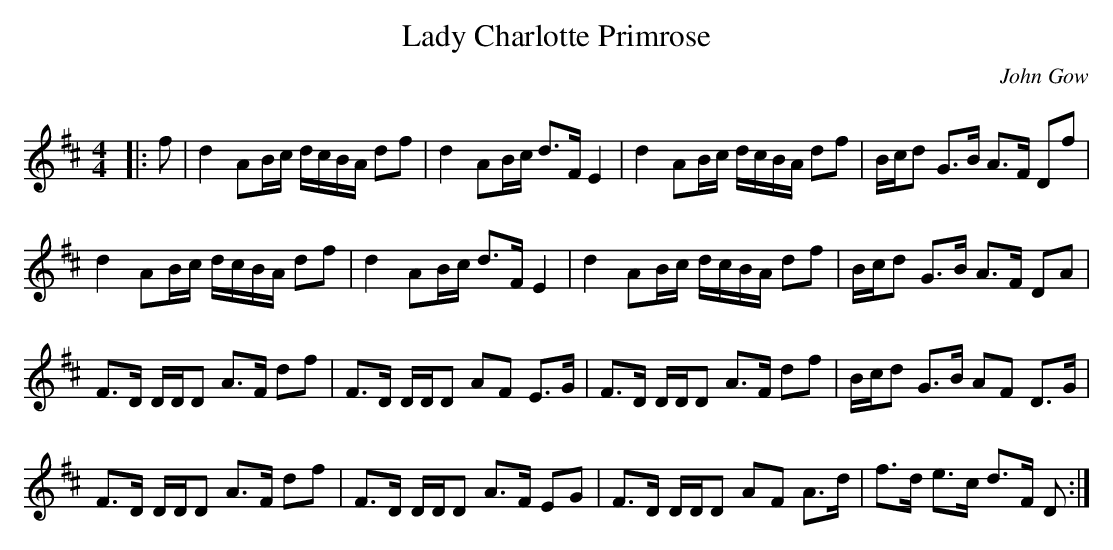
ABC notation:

X:1
T: Lady Charlotte Primrose
C:John Gow
Q: 128
K:D
M:4/4
L:1/16
|:f2|d4 A2Bc dcBA d2f2|d4 A2Bc d3F E4|d4 A2Bc dcBA d2f2|Bcd2 G3B A3F D2f2|
d4 A2Bc dcBA d2f2|d4 A2Bc d3F E4|d4 A2Bc dcBA d2f2|Bcd2 G3B A3F D2A2|
F3D DDD2 A3F d2f2|F3D DDD2 A2F2 E3G|F3D DDD2 A3F d2f2|Bcd2 G3B A2F2 D3G|
F3D DDD2 A3F d2f2|F3D DDD2 A3F E2G2|F3D DDD2 A2F2 A3d|f3d e3c d3F D2:|
